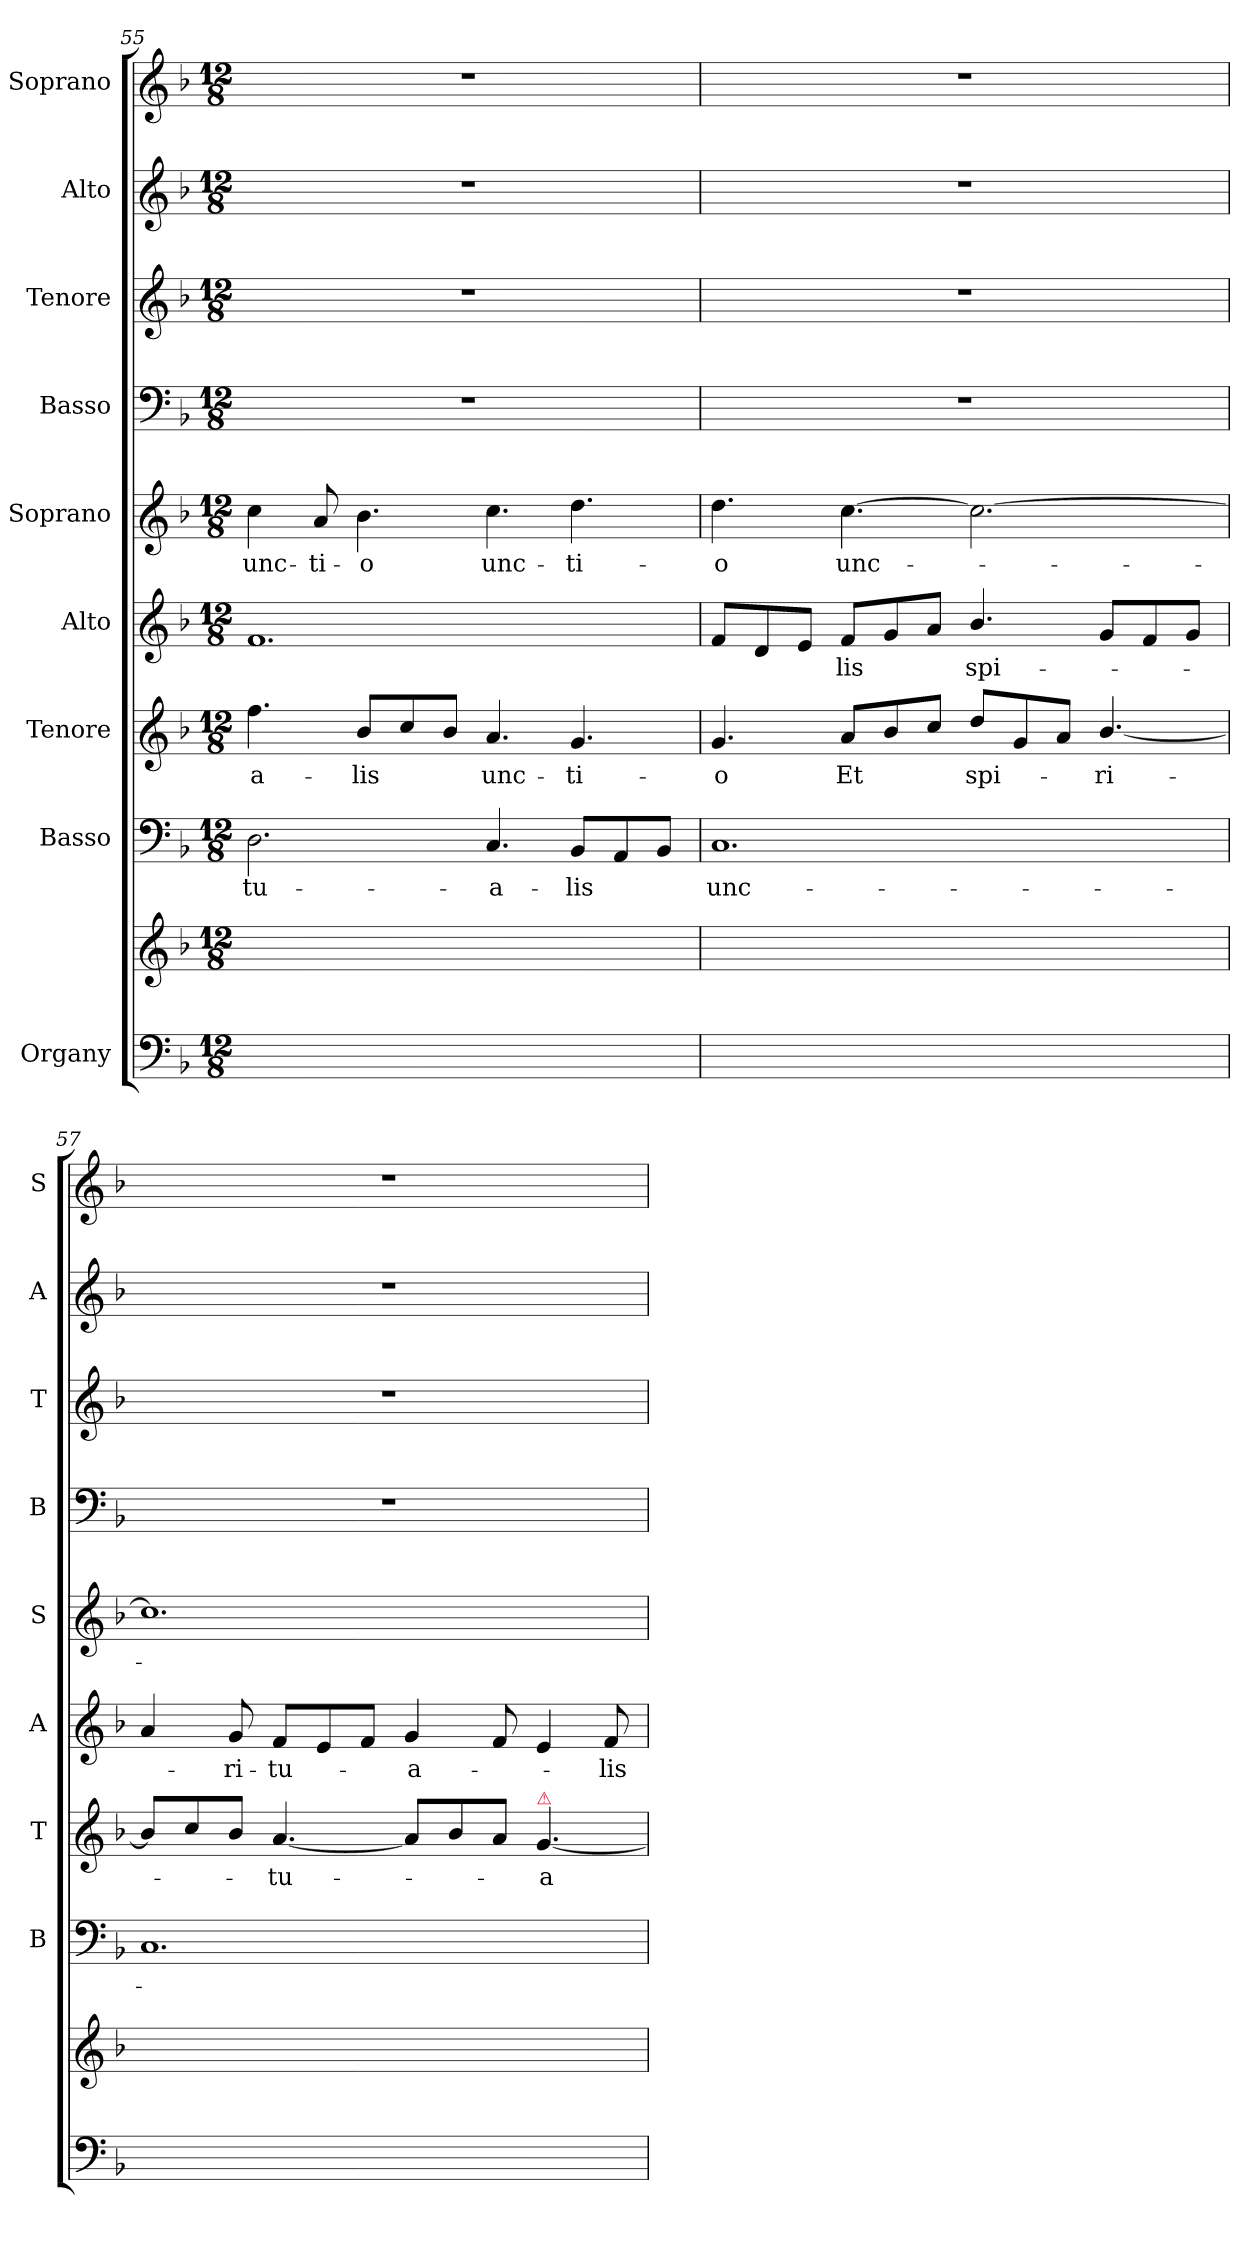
**kern	**kern	**kern	**text	**kern	**text	**kern	**text	**kern	**text	**kern	**kern	**kern	**kern
*part9	*part9	*part8	*part8	*part7	*part7	*part6	*part6	*part5	*part5	*part4	*part3	*part2	*part1
*staff10	*staff9	*staff8	*staff8	*staff7	*staff7	*staff6	*staff6	*staff5	*staff5	*staff4	*staff3	*staff2	*staff1
*I"Organy	*	*I"Basso	*	*I"Tenore	*	*I"Alto	*	*I"Soprano	*	*I"Basso	*I"Tenore	*I"Alto	*I"Soprano
*	*	*I'B	*	*I'T	*	*I'A	*	*I'S	*	*I'B	*I'T	*I'A	*I'S
*clefF4	*clefG2	*clefF4	*	*clefG2	*	*clefG2	*	*clefG2	*	*clefF4	*clefG2	*clefG2	*clefG2
*	*	*	*	*ITrd7c12	*	*	*	*	*	*	*ITrd7c12	*	*
*k[b-]	*k[b-]	*k[b-]	*	*k[b-]	*	*k[b-]	*	*k[b-]	*	*k[b-]	*k[b-]	*k[b-]	*k[b-]
*M12/8	*M12/8	*M12/8	*	*M12/8	*	*M12/8	*	*M12/8	*	*M12/8	*M12/8	*M12/8	*M12/8
=55	=55	=55	=55	=55	=55	=55	=55	=55	=55	=55	=55	=55	=55
1.ryy	1.ryy	2.D\	-tu-	4.f\	-a-	1.f/	.	4cc\	unc-	1.r	1.r	1.r	1.r
.	.	.	.	.	.	.	.	8a/	-ti-	.	.	.	.
.	.	.	.	8B-/L	-lis	.	.	4.b-\	-o	.	.	.	.
.	.	.	.	8c/	.	.	.	.	.	.	.	.	.
.	.	.	.	8B-/J	.	.	.	.	.	.	.	.	.
.	.	4.C/	-a-	4.A/	unc-	.	.	4.cc\	unc-	.	.	.	.
.	.	8BB-/L	-lis	4.G/	-ti-	.	.	4.dd\	-ti-	.	.	.	.
.	.	8AA/	.	.	.	.	.	.	.	.	.	.	.
.	.	8BB-/J	.	.	.	.	.	.	.	.	.	.	.
=56	=56	=56	=56	=56	=56	=56	=56	=56	=56	=56	=56	=56	=56
1.ryy	1.ryy	1.C/	unc-	4.G/	-o	8f/L	.	4.dd\	-o	1.r	1.r	1.r	1.r
.	.	.	.	.	.	8d/	.	.	.	.	.	.	.
.	.	.	.	.	.	8e/J	.	.	.	.	.	.	.
.	.	.	.	8A/L	Et	8f/L	-lis	[4.cc\	unc-	.	.	.	.
.	.	.	.	8B-/	.	8g/	.	.	.	.	.	.	.
.	.	.	.	8c/J	.	8a/J	.	.	.	.	.	.	.
.	.	.	.	8d/L	spi-	4.b-/	spi-	2.cc\_	.	.	.	.	.
.	.	.	.	8G/	.	.	.	.	.	.	.	.	.
.	.	.	.	8A/J	.	.	.	.	.	.	.	.	.
.	.	.	.	[4.B-/	-ri-	8g/L	.	.	.	.	.	.	.
.	.	.	.	.	.	8f/	.	.	.	.	.	.	.
.	.	.	.	.	.	8g/J	.	.	.	.	.	.	.
=57	=57	=57	=57	=57	=57	=57	=57	=57	=57	=57	=57	=57	=57
1.ryy	1.ryy	1.C/	.	8B-/L]	.	4a/	.	1.cc\]	.	1.r	1.r	1.r	1.r
.	.	.	.	8c/	.	.	.	.	.	.	.	.	.
.	.	.	.	8B-/J	.	8g/	-ri-	.	.	.	.	.	.
.	.	.	.	[4.A/	-tu-	8f/L	-tu-	.	.	.	.	.	.
.	.	.	.	.	.	8e/	.	.	.	.	.	.	.
.	.	.	.	.	.	8f/J	.	.	.	.	.	.	.
.	.	.	.	8A/L]	.	4g/	-a-	.	.	.	.	.	.
.	.	.	.	8B-/	.	.	.	.	.	.	.	.	.
.	.	.	.	8A/J	.	8f/	.	.	.	.	.	.	.
!	!	!	!	!LO:TX:a:color=crimson:t=⚠	!	!	!	!	!	!	!	!	!
.	.	.	.	[4.G/	-a-	4e/	.	.	.	.	.	.	.
.	.	.	.	.	.	8f/	-lis	.	.	.	.	.	.
=	=	=	=	=	=	=	=	=	=	=	=	=	=
*-	*-	*-	*-	*-	*-	*-	*-	*-	*-	*-	*-	*-	*-
